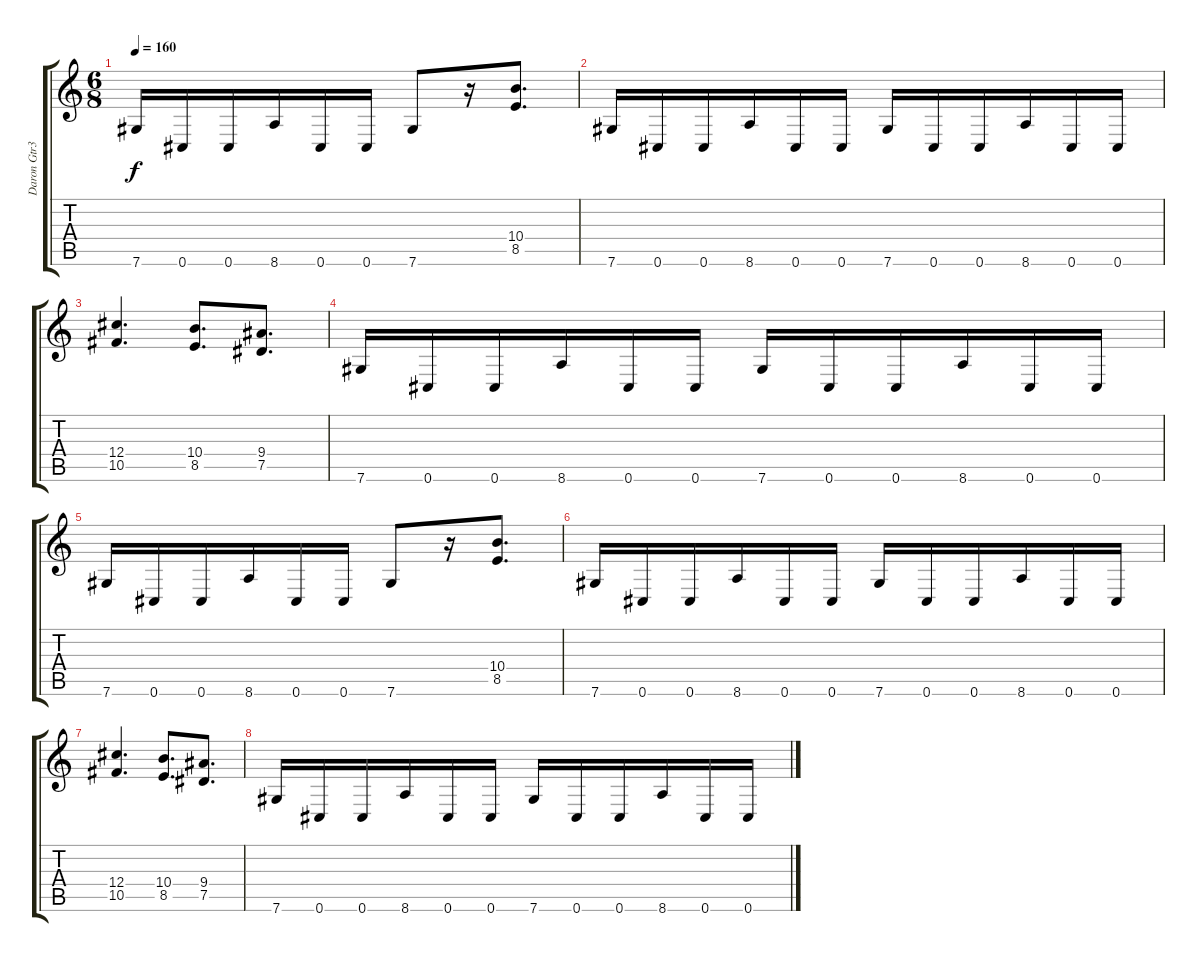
\track ("Daron Gtr3" "Daron Gtr3") {instrument overdrivenguitar}
\staff {score tabs}
\tuning (Eb4 Bb3 Gb3 Db3 Ab2 Db2) {hide}
\ts (6 8)
\tempo 160
\clef g2
\ks c
7.6.16{dy f} 0.6.16 0.6.16 8.6.16 0.6.16 0.6.16 7.6.8 r.16 (10.4 8.5).8{d} |
7.6.16 0.6.16 0.6.16 8.6.16 0.6.16 0.6.16 7.6.16 0.6.16 0.6.16 8.6.16 0.6.16 0.6.16 |
(12.4 10.5).4{d} (10.4 8.5).8{d} (9.4 7.5).8{d} |
7.6.16 0.6.16 0.6.16 8.6.16 0.6.16 0.6.16 7.6.16 0.6.16 0.6.16 8.6.16 0.6.16 0.6.16 |
7.6.16 0.6.16 0.6.16 8.6.16 0.6.16 0.6.16 7.6.8 r.16 (10.4 8.5).8{d} |
7.6.16 0.6.16 0.6.16 8.6.16 0.6.16 0.6.16 7.6.16 0.6.16 0.6.16 8.6.16 0.6.16 0.6.16 |
(12.4 10.5).4{d} (10.4 8.5).8{d} (9.4 7.5).8{d} |
7.6.16 0.6.16 0.6.16 8.6.16 0.6.16 0.6.16 7.6.16 0.6.16 0.6.16 8.6.16 0.6.16 0.6.16
